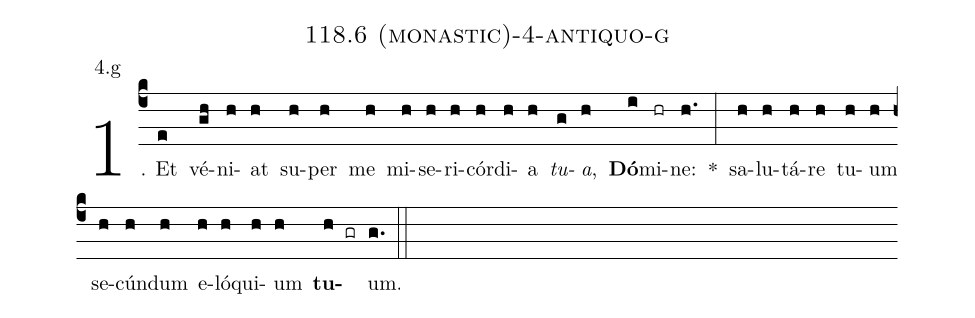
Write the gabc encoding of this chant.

name: 118.6 (monastic)-4-antiquo-g;
annotation: 4.g;
%%
(c4)1. Et(e) vé(gh)ni(h)at(h) su(h)per(h) me(h) mi(h)se(h)ri(h)cór(h)di(h)a(h) <i>tu</i>(g)<i>a</i>,(h) <b>Dó</b>(i)mi(hr)ne:(h.) *(:) sa(h)lu(h)tá(h)re(h) tu(h)um(h) se(h)cún(h)dum(h) e(h)ló(h)qui(h)um(h) <b>tu</b>(h gr)um.(g.) (::)
